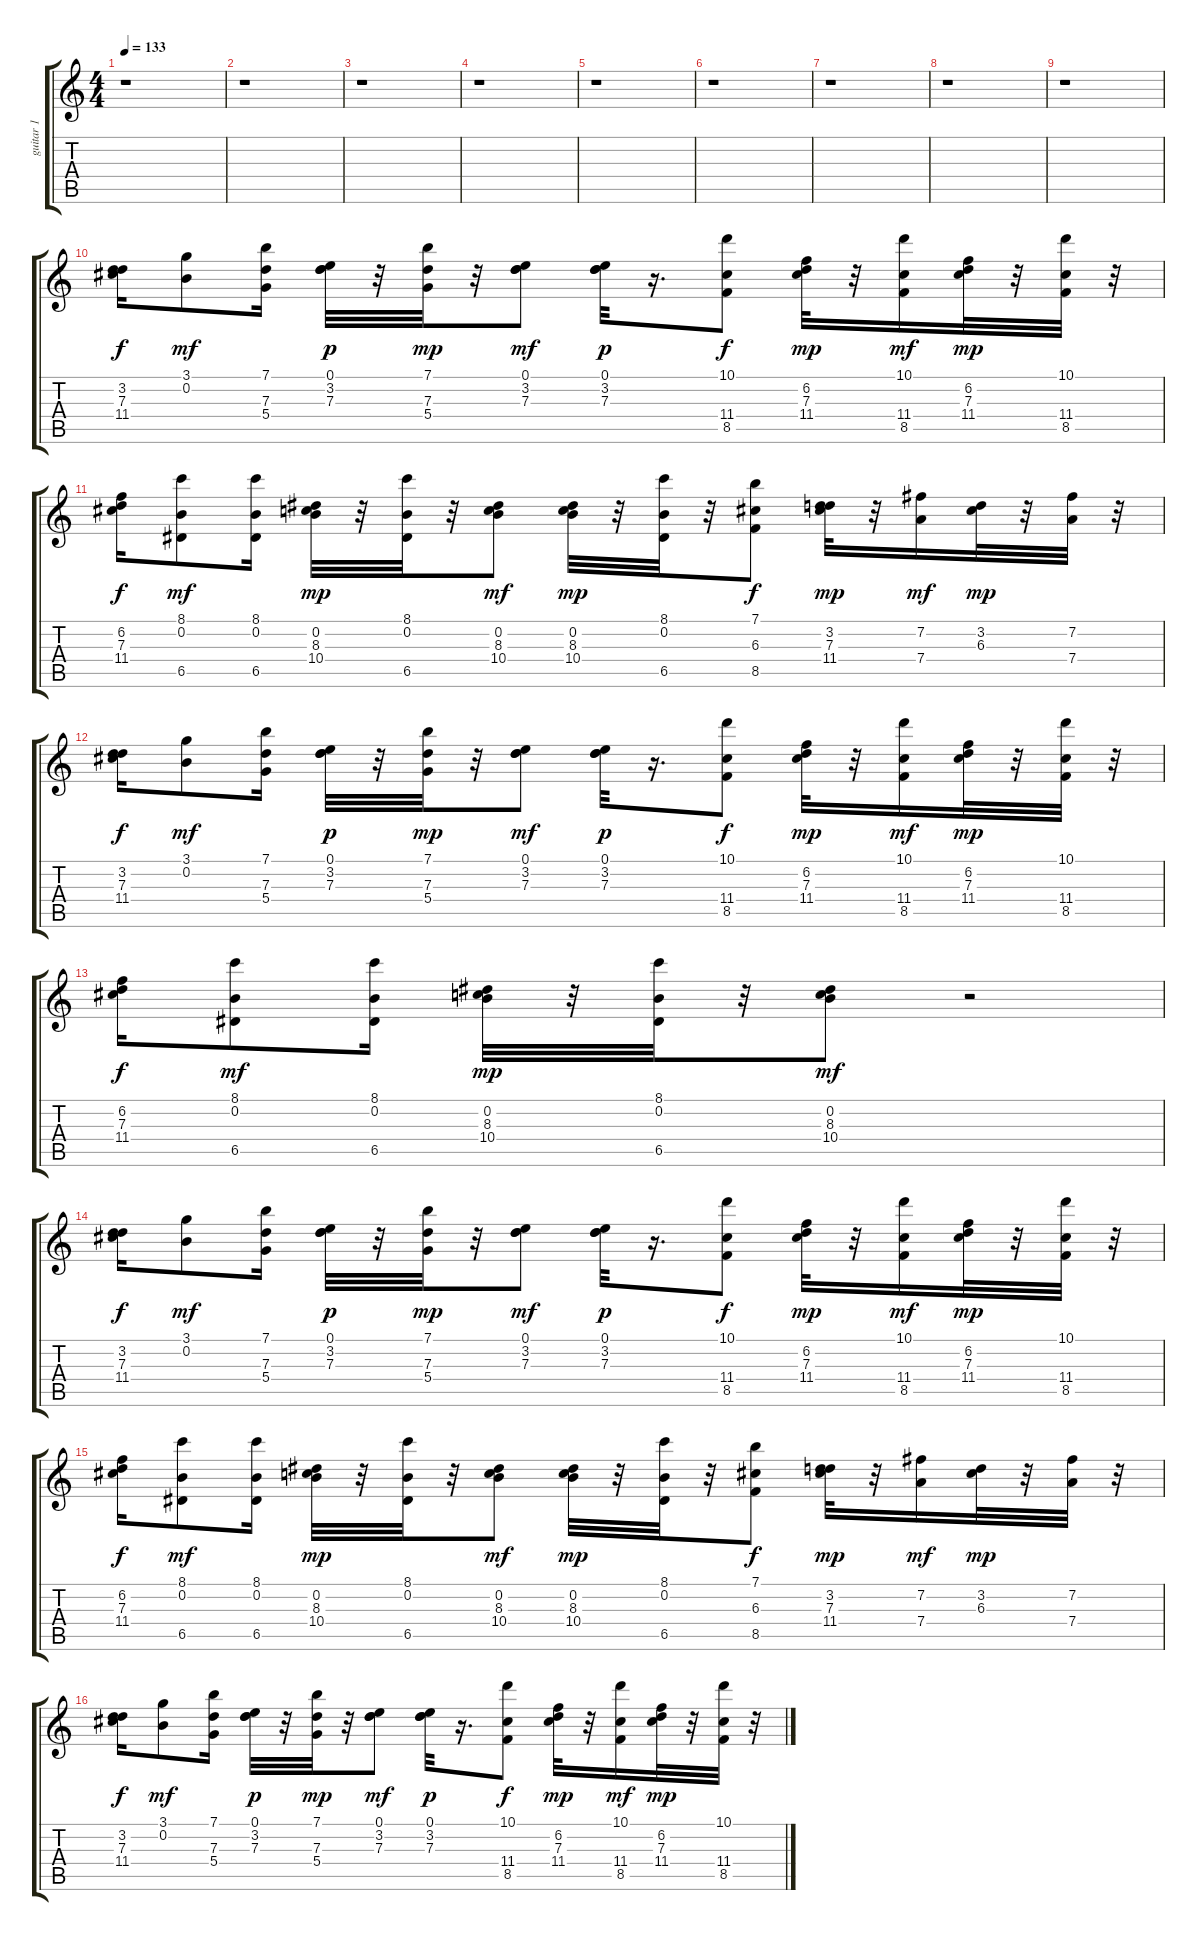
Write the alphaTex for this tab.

\track ("guitar 1" "guitar 1") {instrument acousticguitarsteel}
\staff {score tabs}
\tuning (E4 B3 G3 D3 A2 E2) {hide}
\ts (4 4)
\tempo 133
\clef g2
\ks c
r.1{dy mf} |
r.1 |
r.1 |
r.1 |
r.1 |
r.1 |
r.1 |
r.1 |
r.1 |
(3.2 7.3 11.4).16{dy f} (3.1 0.2).8{dy mf} (7.1 7.3 5.4).16 (0.1 3.2 7.3).32{dy p} r.32 (7.1 7.3 5.4).32{dy mp} r.32 (0.1 3.2 7.3).8{dy mf} (0.1 3.2 7.3).32{dy p} r.16{d} (10.1 11.4 8.5).8{dy f} (6.2 7.3 11.4).32{dy mp} r.32 (10.1 11.4 8.5).16{dy mf} (6.2 7.3 11.4).32{dy mp} r.32 (10.1 11.4 8.5).32 r.32 |
(6.2 7.3 11.4).16{dy f} (8.1 0.2 6.5).8{dy mf} (8.1 0.2 6.5).16 (0.2 8.3 10.4).32{dy mp} r.32 (8.1 0.2 6.5).32 r.32 (0.2 8.3 10.4).8{dy mf} (0.2 8.3 10.4).32{dy mp} r.32 (8.1 0.2 6.5).32 r.32 (7.1 6.3 8.5).8{dy f} (3.2 7.3 11.4).32{dy mp} r.32 (7.2 7.4).16{dy mf} (3.2 6.3).32{dy mp} r.32 (7.2 7.4).32 r.32 |
(3.2 7.3 11.4).16{dy f} (3.1 0.2).8{dy mf} (7.1 7.3 5.4).16 (0.1 3.2 7.3).32{dy p} r.32 (7.1 7.3 5.4).32{dy mp} r.32 (0.1 3.2 7.3).8{dy mf} (0.1 3.2 7.3).32{dy p} r.16{d} (10.1 11.4 8.5).8{dy f} (6.2 7.3 11.4).32{dy mp} r.32 (10.1 11.4 8.5).16{dy mf} (6.2 7.3 11.4).32{dy mp} r.32 (10.1 11.4 8.5).32 r.32 |
(6.2 7.3 11.4).16{dy f} (8.1 0.2 6.5).8{dy mf} (8.1 0.2 6.5).16 (0.2 8.3 10.4).32{dy mp} r.32 (8.1 0.2 6.5).32 r.32 (0.2 8.3 10.4).8{dy mf} r.2 |
(3.2 7.3 11.4).16{dy f} (3.1 0.2).8{dy mf} (7.1 7.3 5.4).16 (0.1 3.2 7.3).32{dy p} r.32 (7.1 7.3 5.4).32{dy mp} r.32 (0.1 3.2 7.3).8{dy mf} (0.1 3.2 7.3).32{dy p} r.16{d} (10.1 11.4 8.5).8{dy f} (6.2 7.3 11.4).32{dy mp} r.32 (10.1 11.4 8.5).16{dy mf} (6.2 7.3 11.4).32{dy mp} r.32 (10.1 11.4 8.5).32 r.32 |
(6.2 7.3 11.4).16{dy f} (8.1 0.2 6.5).8{dy mf} (8.1 0.2 6.5).16 (0.2 8.3 10.4).32{dy mp} r.32 (8.1 0.2 6.5).32 r.32 (0.2 8.3 10.4).8{dy mf} (0.2 8.3 10.4).32{dy mp} r.32 (8.1 0.2 6.5).32 r.32 (7.1 6.3 8.5).8{dy f} (3.2 7.3 11.4).32{dy mp} r.32 (7.2 7.4).16{dy mf} (3.2 6.3).32{dy mp} r.32 (7.2 7.4).32 r.32 |
(3.2 7.3 11.4).16{dy f} (3.1 0.2).8{dy mf} (7.1 7.3 5.4).16 (0.1 3.2 7.3).32{dy p} r.32 (7.1 7.3 5.4).32{dy mp} r.32 (0.1 3.2 7.3).8{dy mf} (0.1 3.2 7.3).32{dy p} r.16{d} (10.1 11.4 8.5).8{dy f} (6.2 7.3 11.4).32{dy mp} r.32 (10.1 11.4 8.5).16{dy mf} (6.2 7.3 11.4).32{dy mp} r.32 (10.1 11.4 8.5).32 r.32
